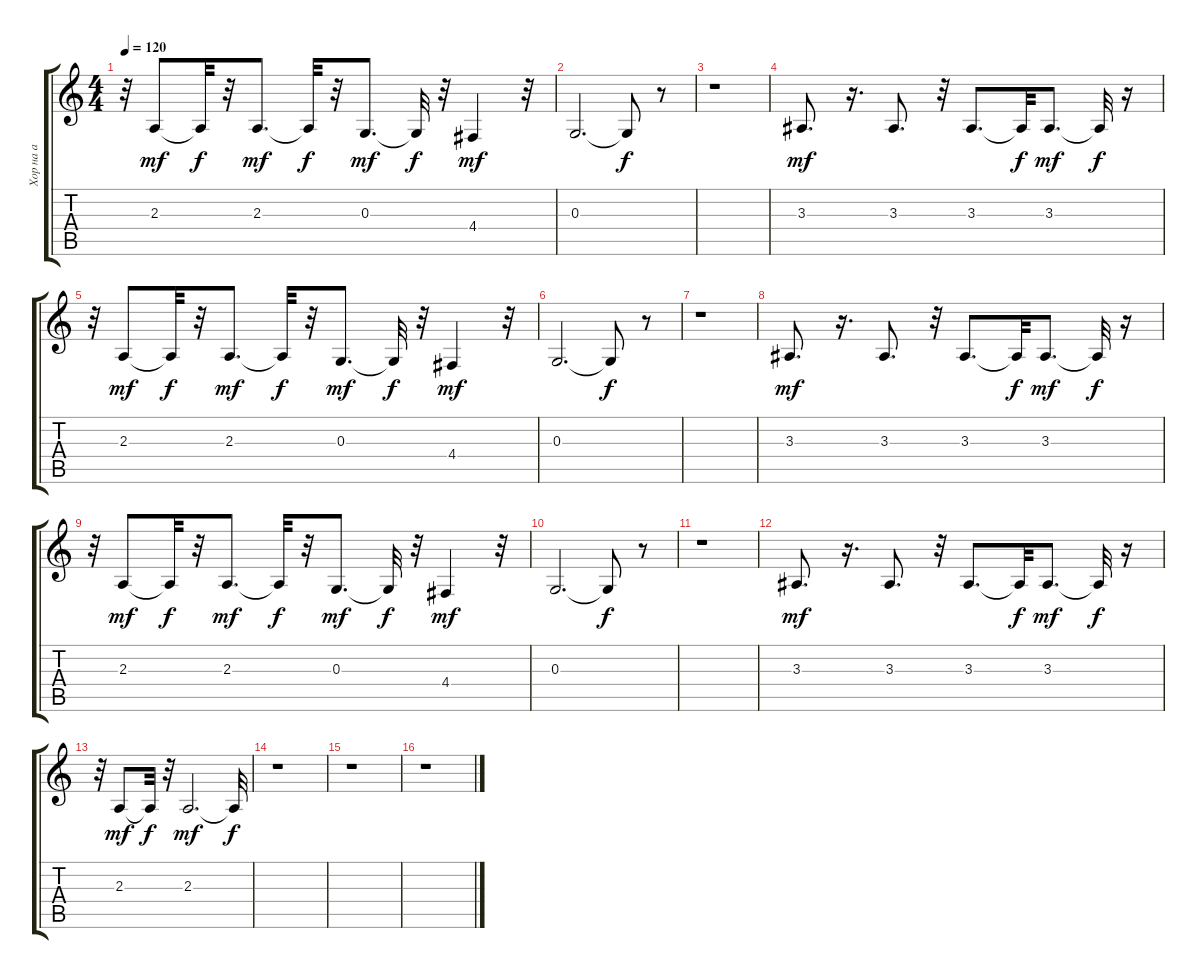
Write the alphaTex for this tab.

\track ("Хор на а" "Хор на а") {instrument choiraahs}
\staff {score tabs}
\tuning (E4 B3 G3 D3 A2 E2) {hide}
\ts (4 4)
\tempo 120
\clef g2
\ks c
r.32{dy f} 2.3.8{dy mf} 2.3{t}.32{dy f} r.32 2.3.8{d dy mf} 2.3{t}.32{dy f} r.32 0.3.8{d dy mf} 0.3{t}.32{dy f} r.32 4.4.4{dy mf} r.32 |
0.3.2{d} 0.3{t}.8{dy f} r.8 |
r.1 |
3.3.8{d dy mf} r.16{d} 3.3.8{d} r.32 3.3.8{d} 3.3{t}.32{dy f} 3.3.8{d dy mf} 3.3{t}.32{dy f} r.16 |
r.32 2.3.8{dy mf} 2.3{t}.32{dy f} r.32 2.3.8{d dy mf} 2.3{t}.32{dy f} r.32 0.3.8{d dy mf} 0.3{t}.32{dy f} r.32 4.4.4{dy mf} r.32 |
0.3.2{d} 0.3{t}.8{dy f} r.8 |
r.1 |
3.3.8{d dy mf} r.16{d} 3.3.8{d} r.32 3.3.8{d} 3.3{t}.32{dy f} 3.3.8{d dy mf} 3.3{t}.32{dy f} r.16 |
r.32 2.3.8{dy mf} 2.3{t}.32{dy f} r.32 2.3.8{d dy mf} 2.3{t}.32{dy f} r.32 0.3.8{d dy mf} 0.3{t}.32{dy f} r.32 4.4.4{dy mf} r.32 |
0.3.2{d} 0.3{t}.8{dy f} r.8 |
r.1 |
3.3.8{d dy mf} r.16{d} 3.3.8{d} r.32 3.3.8{d} 3.3{t}.32{dy f} 3.3.8{d dy mf} 3.3{t}.32{dy f} r.16 |
r.32 2.3.8{dy mf} 2.3{t}.32{dy f} r.32 2.3.2{d dy mf} 2.3{t}.32{dy f} |
r.1 |
r.1 |
r.1
